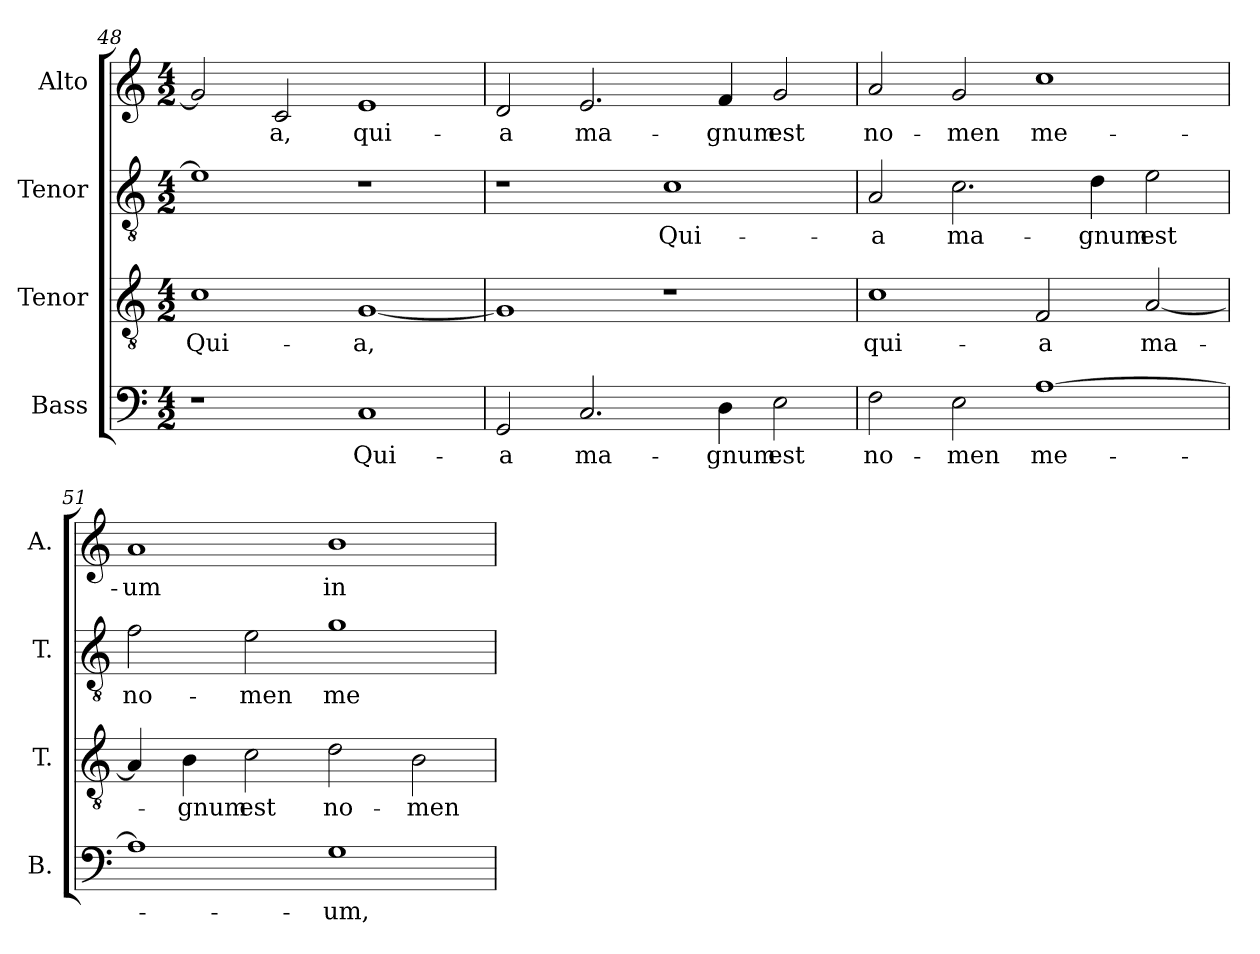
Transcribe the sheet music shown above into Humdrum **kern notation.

**kern	**text	**kern	**text	**kern	**text	**kern	**text
*part4	*part4	*part3	*part3	*part2	*part2	*part1	*part1
*staff4	*staff4	*staff3	*staff3	*staff2	*staff2	*staff1	*staff1
*I"Bass	*	*I"Tenor	*	*I"Tenor	*	*I"Alto	*
*I'B.	*	*I'T.	*	*I'T.	*	*I'A.	*
!!LO:LB:g=z
*clefF4	*	*clefGv2	*	*clefGv2	*	*clefG2	*
*	*	*ITrd7c12	*	*ITrd7c12	*	*	*
*k[]	*	*k[]	*	*k[]	*	*k[]	*
*C:	*	*C:	*	*C:	*	*C:	*
*M4/2	*	*M4/2	*	*M4/2	*	*M4/2	*
=48	=48	=48	=48	=48	=48	=48	=48
!	!	!	!LO:LY:b:color=#000000	!	!	!	!
1r	.	1Ci	Qui-	1Ei]	.	2gi/]	.
!	!	!	!	!	!	!	!LO:LY:b:color=#000000
.	.	.	.	.	.	2ci/	-a,
!	!LO:LY:b:color=#000000	!	!	!	!	!	!
!	!	!	!LO:LY:b:color=#000000	!	!	!	!
!	!	!	!	!	!	!	!LO:LY:b:color=#000000
1Ci	Qui-	[1GGi	-a,	1r	.	1ei	qui-
=49	=49	=49	=49	=49	=49	=49	=49
!	!LO:LY:b:color=#000000	!	!	!	!	!	!
!	!	!	!	!	!	!	!LO:LY:b:color=#000000
2GGi/	-a	1GGi]	.	1r	.	2di/	-a
!	!LO:LY:b:color=#000000	!	!	!	!	!	!
!	!	!	!	!	!	!	!LO:LY:b:color=#000000
2.Ci/	ma-	.	.	.	.	2.ei/	ma-
!	!	!	!	!	!LO:LY:b:color=#000000	!	!
.	.	1r	.	1Ci	Qui-	.	.
!	!LO:LY:b:color=#000000	!	!	!	!	!	!
!	!	!	!	!	!	!	!LO:LY:b:color=#000000
4Di\	-gnum	.	.	.	.	4fi/	-gnum
!	!LO:LY:b:color=#000000	!	!	!	!	!	!
!	!	!	!	!	!	!	!LO:LY:b:color=#000000
2Ei\	est	.	.	.	.	2gi/	est
=50	=50	=50	=50	=50	=50	=50	=50
!	!LO:LY:b:color=#000000	!	!	!	!	!	!
!	!	!	!LO:LY:b:color=#000000	!	!	!	!
!	!	!	!	!	!LO:LY:b:color=#000000	!	!
!	!	!	!	!	!	!	!LO:LY:b:color=#000000
2Fi\	no-	1Ci	qui-	2AAi/	-a	2ai/	no-
!	!LO:LY:b:color=#000000	!	!	!	!	!	!
!	!	!	!	!	!LO:LY:b:color=#000000	!	!
!	!	!	!	!	!	!	!LO:LY:b:color=#000000
2Ei\	-men	.	.	2.Ci\	ma-	2gi/	-men
!	!LO:LY:b:color=#000000	!	!	!	!	!	!
!	!	!	!LO:LY:b:color=#000000	!	!	!	!
!	!	!	!	!	!	!	!LO:LY:b:color=#000000
[1Ai	me-	2FFi/	-a	.	.	1cci	me-
!	!	!	!	!	!LO:LY:b:color=#000000	!	!
.	.	.	.	4Di\	-gnum	.	.
!	!	!	!LO:LY:b:color=#000000	!	!	!	!
!	!	!	!	!	!LO:LY:b:color=#000000	!	!
.	.	[2AAi/	ma-	2Ei\	est	.	.
=51	=51	=51	=51	=51	=51	=51	=51
!	!	!	!	!	!LO:LY:b:color=#000000	!	!
!	!	!	!	!	!	!	!LO:LY:b:color=#000000
1Ai]	.	4AAi/]	.	2Fi\	no-	1ai	-um
!	!	!	!LO:LY:b:color=#000000	!	!	!	!
.	.	4BBi\	-gnum	.	.	.	.
!	!	!	!LO:LY:b:color=#000000	!	!	!	!
!	!	!	!	!	!LO:LY:b:color=#000000	!	!
.	.	2Ci\	est	2Ei\	-men	.	.
!	!LO:LY:b:color=#000000	!	!	!	!	!	!
!	!	!	!LO:LY:b:color=#000000	!	!	!	!
!	!	!	!	!	!LO:LY:b:color=#000000	!	!
!	!	!	!	!	!	!	!LO:LY:b:color=#000000
1Gi	-um,	2Di\	no-	1Gi	me-	1bi	in
!	!	!	!LO:LY:b:color=#000000	!	!	!	!
.	.	2BBi\	-men	.	.	.	.
=	=	=	=	=	=	=	=
*-	*-	*-	*-	*-	*-	*-	*-
